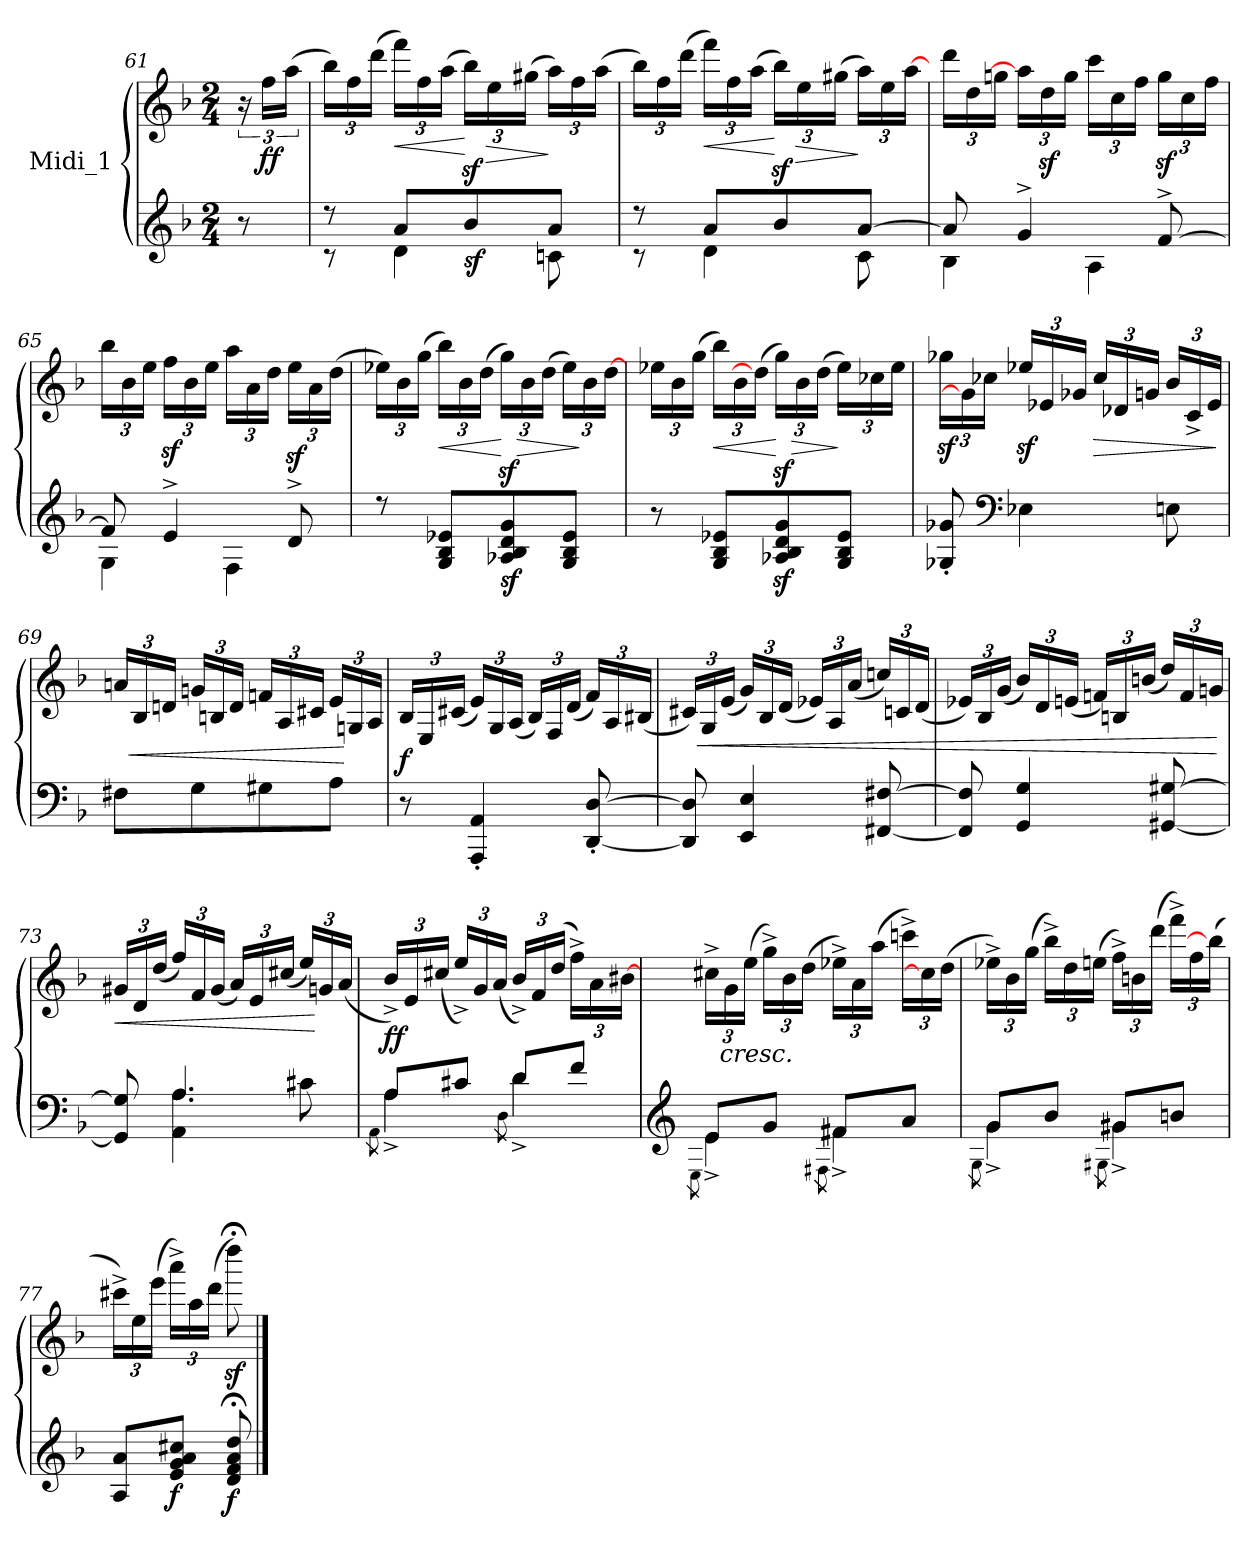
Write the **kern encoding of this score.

**kern	**kern	**dynam
*part1	*part1	*part1
*staff2	*staff1	*staff1/2
*I"Midi_1	*	*
*clefG2	*clefG2	*
*k[b-]	*k[b-]	*
*F:	*F:	*
*M2/4	*M2/4	*
=61	=61	=61
*^	*	*
8r	8ryy	24r	.
!	!	!	!LO:DY:b
.	.	24ff\LL	ff
.	.	(>24aa\JJ	.
=62	=62	=62	=62
*	*	*Xbrackettup	*
8r	8r	24bb-\LL)	.
.	.	24ff\	.
.	.	(>24ddd\JJ	.
!	!	!	!LO:HP:b
8a/L	4d\	24fff\LL)	<
.	.	24ff\	.
.	.	(>24aa\JJ	.
!	!	!	!LO:DY:n=1:b=2
8b-/	.	24bb-z<\LL)	[ sf
!	!	!	!LO:HP:b
.	.	24ee\	>
.	.	(>24gg#X\JJ	.
8a/J	8cni\	24aa\LL)	]
.	.	24ff\	.
.	.	(>24aa\JJ	.
=63	=63	=63	=63
8r	8r	24bb-\LL)	.
.	.	24ff\	.
.	.	(>24ddd\JJ	.
!	!	!	!LO:HP:b
8a/L	4d\	24fff\LL)	<
.	.	24ff\	.
.	.	(>24aa\JJ	.
8b-/	.	24bb-z<\LL)	[
!	!	!	!LO:HP:b
.	.	24ee\	>
.	.	(>24gg#X\JJ	.
[8a/J	8c\	24aa\LL)	]
.	.	24ee\	.
.	.	[24aa\JJ	.
!!LO:LB:g=z
=64	=64	=64	=64
8a/]	4B-i\	24ddd\LL	.
.	.	24dd\	.
.	.	24ggni\JJ	.
4g^/	.	24aa\LL]	.
.	.	24ddz<\	.
.	.	24gg\JJ	.
.	4A\	24ccc\LL	.
.	.	24cc\	.
.	.	24ff\JJ	.
[8f^/	.	24ggz<\LL	.
.	.	24cc\	.
.	.	24ff\JJ	.
=65	=65	=65	=65
8f/]	4G\	24bb-\LL	.
.	.	24b-\	.
.	.	24ee\JJ	.
4e^/	.	24ffz<\LL	.
.	.	24b-\	.
.	.	24ee\JJ	.
.	4F\	24aa\LL	.
.	.	24a\	.
.	.	24dd\JJ	.
8d^/	.	24eez<\LL	.
.	.	24a\	.
.	.	(>24dd\JJ	.
=66	=66	=66	=66
8r	2ryy	24ee-X\LL)	.
.	.	24b-\	.
.	.	(>24gg\JJ	.
!	!	!	!LO:HP:b
8G/ 8B-/ 8e-X/L	.	24bb-\LL)	<
.	.	24b-\	.
.	.	(>24dd\JJ	.
!	!	!	!LO:DY:n=1:b=2
8A-X/ 8B-/ 8d/ 8g/	.	24ggz<\LL)	[ sf
!	!	!	!LO:HP:b
.	.	24b-\	>
.	.	(>24dd\JJ	.
8G/ 8B-/ 8e-/J	.	24ee-\LL)	.
.	.	24b-\	]
.	.	[24dd\JJ	.
*v	*v	*	*
!!LO:PB:g=z
=67	=67	=67
8r	24ee-X\LL	.
.	24b-\	.
.	(>24gg\JJ	.
!	!	!LO:HP:b
8G/ 8B-/ 8e-X/L	24bb-\LL)	<
.	24b-\	.
.	(>24dd\JJ]	.
8A-X/z< 8B-/z< 8d/z< 8g/z<	24ggz<\LL)	[
!	!	!LO:HP:b
.	24b-\	>
.	(>24dd\JJ	.
8G/ 8B-/ 8e-/J	24ee-\LL)	]
.	24cc-X\	.
.	24ee-\JJ	.
=68	=68	=68
8G-X/' 8g-X/'	24gg-Xz<\LL	.
.	24g-\]	.
.	24cc-X\JJ	.
*clefF4	*	*
4E-X\	24ee-Xz</LL	.
.	24e-X/	.
.	24g-X/JJ	.
!	!	!LO:HP:b
.	24cc-i/LL	>
.	24d-X/	.
.	24gn/JJ	.
8En\	24b-/LL	.
.	24c^/	.
.	24e-i/JJ	.
.	.	]
!!LO:LB:g=z
=69	=69	=69
8F#X\L	24ani/LL	.
!	!	!LO:HP:b
.	24B-/	<
.	24dni/JJ	.
8G\	24gni/LL	.
.	24Bn/	.
.	24d/JJ	.
8G#X\	24fni/LL	.
.	24A/	.
.	24c#X/JJ	.
8A\J	24e/LL	.
.	24Gni/	[
.	24A/JJ	.
!!LO:LB:g=z
=70	=70	=70
!	!	!LO:DY:b
8r	24B-i/LL	f
.	24E/	.
.	(24c#X/JJ	.
4AAA/' 4AA/'	24e/LL)	.
.	24G/	.
.	(24A/JJ	.
.	24B-/LL)	.
.	24F/	.
.	(24d/JJ	.
[8DD/' [8D/'	24f/LL)	.
.	24A/	.
.	(24B#X/JJ	.
=71	=71	=71
8DD/] 8D/]	24c#X/LL)	.
!	!	!LO:HP:b
.	24G/	<
.	(24e/JJ	.
4EE/ 4E/	24g/LL)	.
.	24B-i/	.
.	(24d/JJ	.
.	24e-X/LL)	.
.	24A/	.
.	(24a/JJ	.
[8FF#X/ [8F#X/	24ccni/LL)	.
.	24cn/	.
.	(24d/JJ	.
!!LO:PB:g=z
=72	=72	=72
8FF#/] 8F#/]	24e-X/LL)	.
.	24B-/	.
.	(24g/JJ	.
4GG/ 4G/	24b-/LL)	.
.	24d/	.
.	(24en/JJ	.
.	24fni/LL)	.
.	24Bn/	.
.	(24bn/JJ	.
[8GG#X/ [8G#X/	24dd/LL)	.
.	24f/	.
.	24gni/JJ	.
.	.	[
!!LO:LB:g=z
=73	=73	=73
*^	*	*
*	*^	*	*
!	!	!	!	!LO:HP:b
8GG#/] 8G#/]	8ryy	8ryy	24g#X/LL	<
.	.	.	24d/	.
.	.	.	(24dd/JJ	.
4.A/	4AA\	4.A\	24ff/LL)	.
.	.	.	24f/	.
.	.	.	(24g#/JJ	.
.	.	.	24a/LL)	.
.	.	.	24e/	.
.	.	.	(24cc#X/JJ	.
.	8c#X\	.	24ee/LL)	.
.	.	.	24gn/	[
.	.	.	(24a/JJ	.
=74	=74	=74	=74	=74
.	8qAA\	.	.	.
!	!	!	!	!LO:DY:b
8A/L	4A^\	2ryy	24b-^/LL)	ff
.	.	.	24e/	.
.	.	.	(24cc#X/JJ	.
8c#X/J	.	.	24ee^/LL)	.
.	.	.	24g/	.
.	.	.	(24a/JJ	.
.	8qD\	.	.	.
8d/L	4d^\	.	24b-^/LL)	.
.	.	.	24f/	.
.	.	.	(24dd/JJ	.
8f/J	.	.	24ff^\LL)	.
.	.	.	24a\	.
.	.	.	[24b#X\JJ	.
*v	*v	*v	*	*
!!LO:LB:g=z
=75	=75	=75
*clefG2	*	*
*^	*	*
.	8qE\	.	.
8e/L	4e^\	24cc#X^\LL	.
!	!	!	!LO:HP:b
.	.	24g\	<
.	.	(>24ee\JJ	.
8g/J	.	24gg^\LL)	.
.	.	24b-i\	.
.	.	(>24dd\JJ	.
.	8qF#X\	.	.
8f#X/L	4f#^\	24ee-X^\LL)	.
.	.	24a\	.
.	.	(>24aa\JJ	.
8a/J	.	24cccni^\LL)	.
.	.	24ccn\]	.
.	.	(>24dd\JJ	.
=76	=76	=76	=76
.	8qG\	.	.
8g/L	4g^\	24ee-X^\LL)	.
.	.	24b-\	.
.	.	(>24gg\JJ	.
8b-/J	.	24bb-^\LL)	.
.	.	24dd\	.
.	.	(>24een\JJ	.
.	8qG#X\	.	.
8g#X/L	4g#^\	24ff^\LL)	.
.	.	24bn\	.
.	.	(>24ddd\JJ	.
8bn/J	.	24fff^\LL)	.
.	.	24ff\	.
.	.	(>24bb\JJ]	.
=77	=77	=77	=77
8A/ 8a/L	4ryy	24ccc#X^\LL)	.
.	.	24ee\	.
.	.	(24eee\JJ	.
!	!	!	!LO:DY:b=2
8e/ 8g/ 8a/ 8cc#X/J	.	24aaa^\LL)	f
.	.	24aa\	.
.	.	(24ddd\JJ	.
!	!	!	!LO:DY:n=1:b=2
8d/;< 8f/;< 8a/;< 8dd/;<	8ryy	8ddddz<;<\)	[ f
*v	*v	*	*
==	==	==
*-	*-	*-
